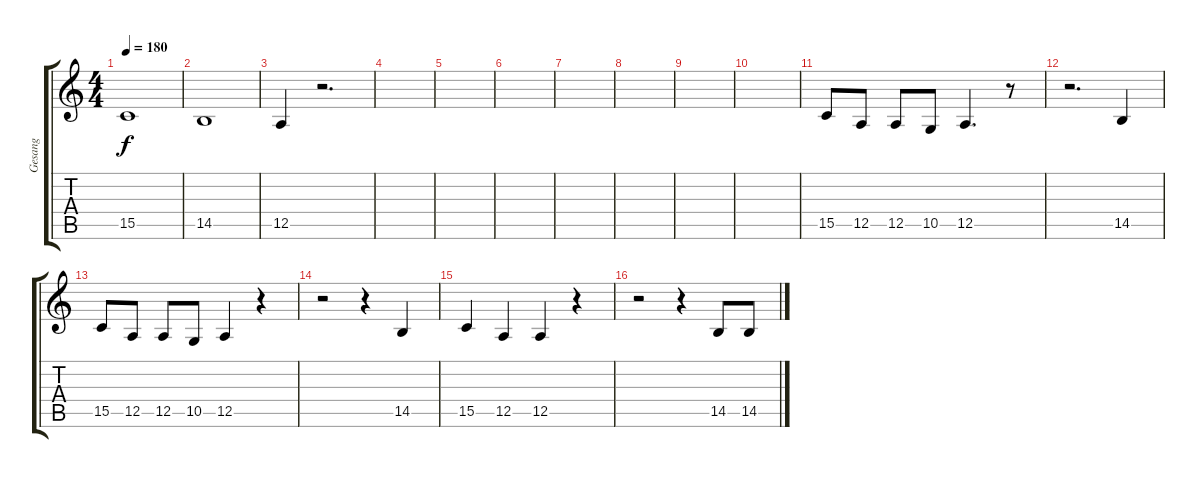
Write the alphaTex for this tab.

\track ("Gesang" "Gesang") {instrument lead6voice}
\staff {score tabs}
\tuning (E4 B3 G3 D3 A2 E2) {hide}
\ts (4 4)
\tempo 180
\clef g2
\ks c
15.5.1{dy f} |
14.5.1 |
12.5.4 r.2{d} |
|
|
|
|
|
|
|
15.5.8 12.5.8 12.5.8 10.5.8 12.5.4{d} r.8 |
r.2{d} 14.5.4 |
15.5.8 12.5.8 12.5.8 10.5.8 12.5.4 r.4 |
r.2 r.4 14.5.4 |
15.5.4 12.5.4 12.5.4 r.4 |
r.2 r.4 14.5.8 14.5.8
